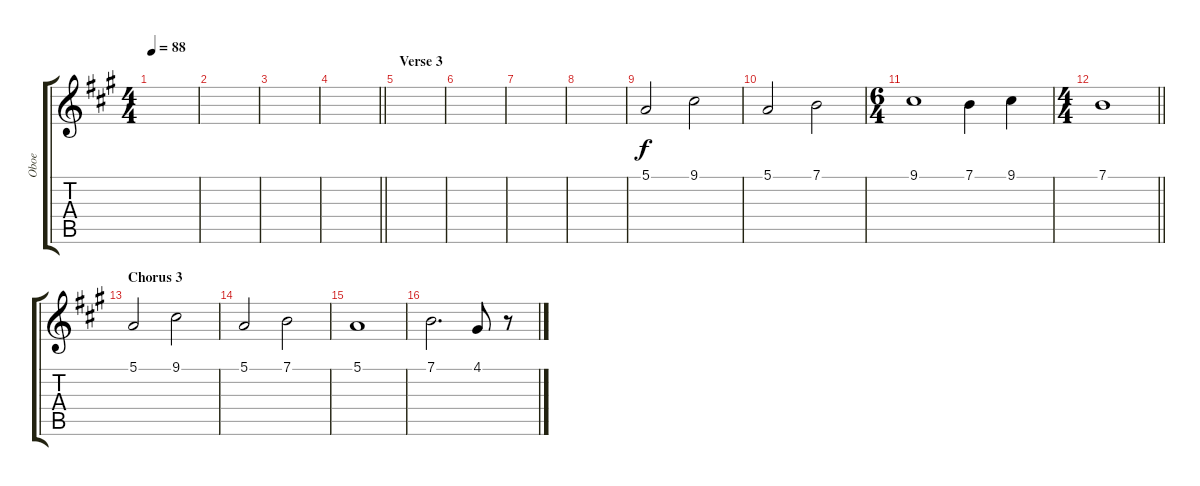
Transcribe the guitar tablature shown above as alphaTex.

\track ("Oboe" "Oboe") {instrument oboe}
\staff {score tabs}
\tuning (E4 B3 G3 D3 A2 E2) {hide}
\ts (4 4)
\tempo 88
\clef g2
\ks a
|
|
|
\barLineRight lightlight
|
\section ("" "Verse 3")
|
|
|
|
5.1.2 9.1.2 |
5.1.2 7.1.2 |
\ts (6 4)
9.1.1 7.1.4 9.1.4 |
\ts (4 4)
\barLineRight lightlight
7.1.1 |
\section ("" "Chorus 3")
5.1.2 9.1.2 |
5.1.2 7.1.2 |
5.1.1 |
7.1.2{d} 4.1.8 r.8
